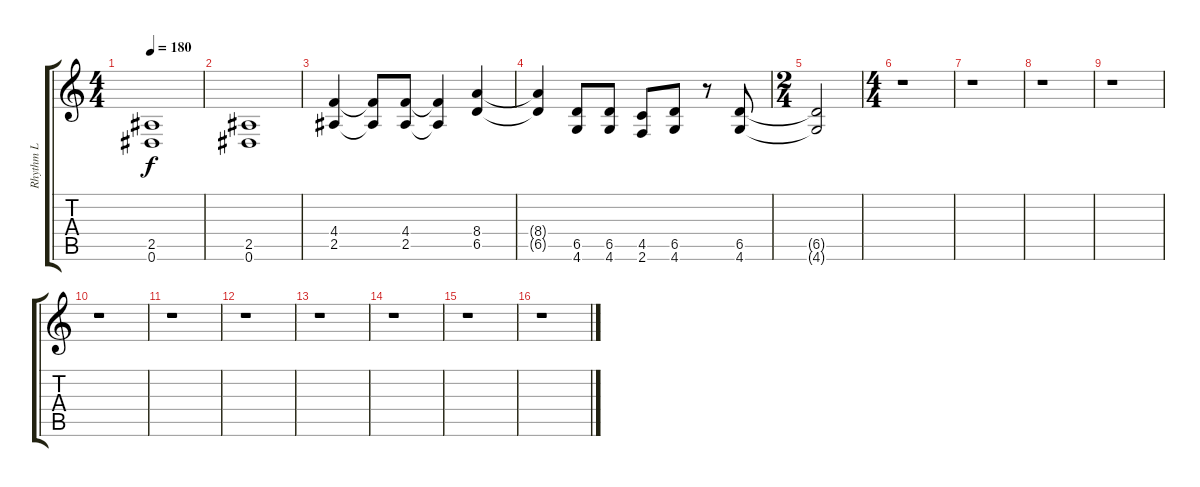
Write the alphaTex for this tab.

\track ("Rhythm L" "Rhythm L") {instrument distortionguitar}
\staff {score tabs}
\tuning (Eb4 Bb3 Gb3 Db3 Ab2 Eb2) {hide}
\ts (4 4)
\tempo 180
\clef g2
\ks c
(2.5 0.6).1{dy f} |
(2.5 0.6).1 |
(4.4 2.5).4 (4.4{t} 2.5{t}).8 (4.4 2.5).8 (4.4{t} 2.5{t}).4 (8.4 6.5).4 |
(8.4{t} 6.5{t}).4 (6.5 4.6).8 (6.5 4.6).8 (4.5 2.6).8 (6.5 4.6).8 r.8 (6.5 4.6).8 |
\ts (2 4)
(6.5{t} 4.6{t}).2 |
\ts (4 4)
r.1 |
r.1 |
r.1 |
r.1 |
r.1 |
r.1 |
r.1 |
r.1 |
r.1 |
r.1 |
r.1
